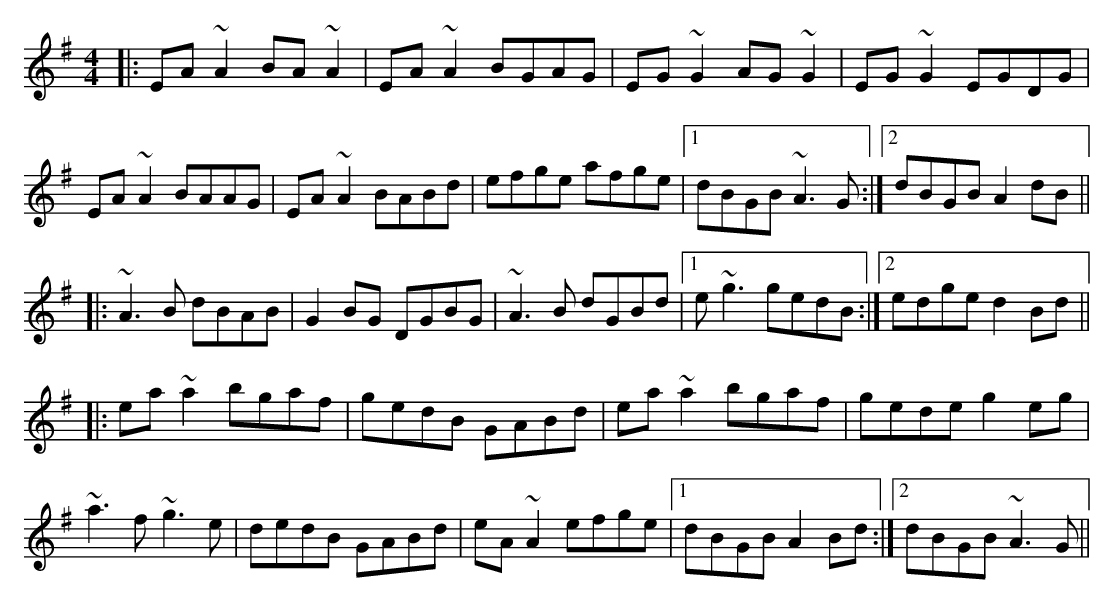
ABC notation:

X:1
M:4/4
K:Ador
|:EA~A2 BA~A2|EA~A2 BGAG|EG~G2 AG~G2|EG~G2 EGDG|
EA~A2 BAAG|EA~A2 BABd|efge afge|1 dBGB ~A3G:|2 dBGB A2dB||
|:~A3B dBAB|G2BG DGBG|~A3B dGBd|1 e~g3 gedB:|2 edge d2 Bd||
|:ea~a2 bgaf|gedB GABd|ea~a2 bgaf|gede g2eg|
~a3f ~g3e|dedB GABd|eA~A2 efge|1 dBGB A2 Bd:|2 dBGB ~A3G||
